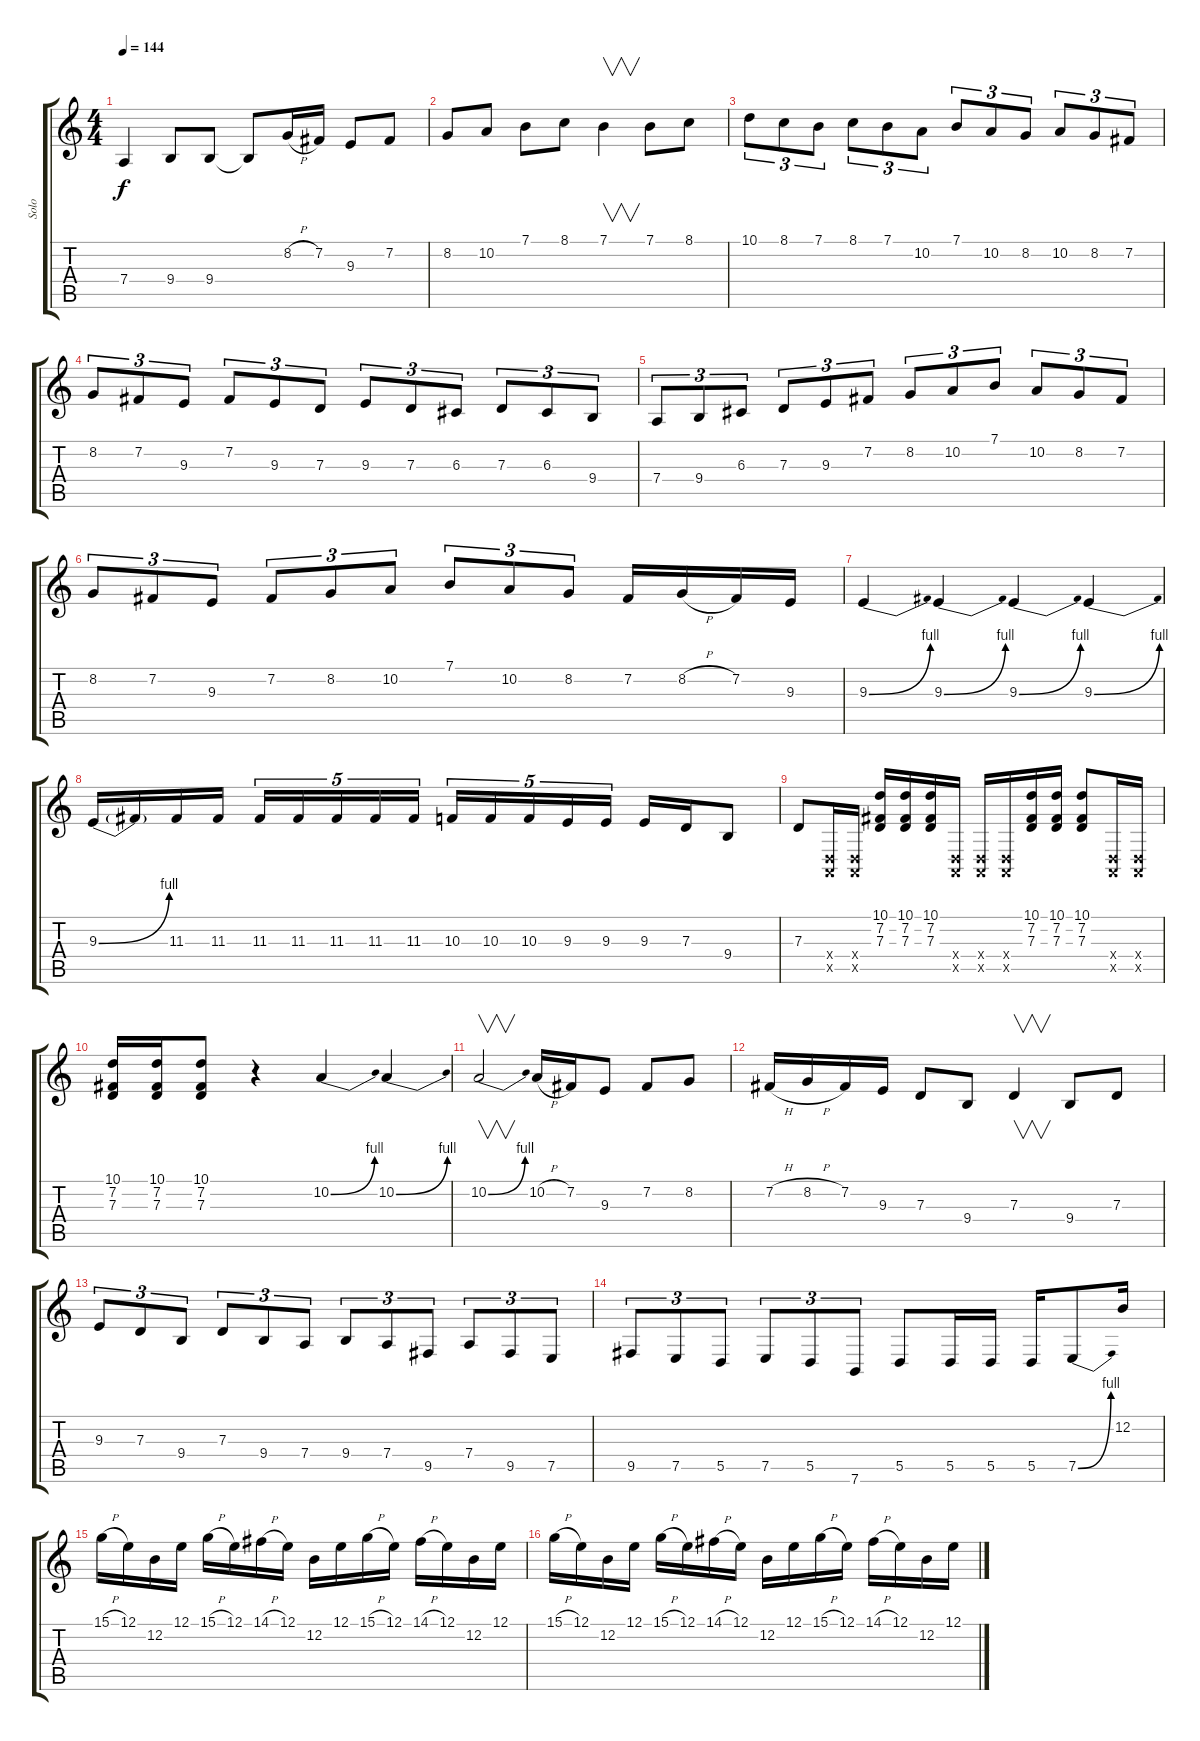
\track ("Solo" "Solo") {instrument clarinet}
\staff {score tabs}
\tuning (E4 B3 G3 D3 A2 E2) {hide}
\ts (4 4)
\tempo 144
\clef g2
\ks c
7.4.4{dy f} 9.4.8 9.4.8 9.4{t}.8 8.2{h}.16 7.2.16 9.3.8 7.2.8 |
8.2.8 10.2.8 7.1.8 8.1.8 7.1.4{v} 7.1.8 8.1.8 |
10.1.8{tu (3 2)} 8.1.8{tu (3 2)} 7.1.8{tu (3 2)} 8.1.8{tu (3 2)} 7.1.8{tu (3 2)} 10.2.8{tu (3 2)} 7.1.8{tu (3 2)} 10.2.8{tu (3 2)} 8.2.8{tu (3 2)} 10.2.8{tu (3 2)} 8.2.8{tu (3 2)} 7.2.8{tu (3 2)} |
8.2.8{tu (3 2)} 7.2.8{tu (3 2)} 9.3.8{tu (3 2)} 7.2.8{tu (3 2)} 9.3.8{tu (3 2)} 7.3.8{tu (3 2)} 9.3.8{tu (3 2)} 7.3.8{tu (3 2)} 6.3.8{tu (3 2)} 7.3.8{tu (3 2)} 6.3.8{tu (3 2)} 9.4.8{tu (3 2)} |
7.4.8{tu (3 2)} 9.4.8{tu (3 2)} 6.3.8{tu (3 2)} 7.3.8{tu (3 2)} 9.3.8{tu (3 2)} 7.2.8{tu (3 2)} 8.2.8{tu (3 2)} 10.2.8{tu (3 2)} 7.1.8{tu (3 2)} 10.2.8{tu (3 2)} 8.2.8{tu (3 2)} 7.2.8{tu (3 2)} |
8.2.8{tu (3 2)} 7.2.8{tu (3 2)} 9.3.8{tu (3 2)} 7.2.8{tu (3 2)} 8.2.8{tu (3 2)} 10.2.8{tu (3 2)} 7.1.8{tu (3 2)} 10.2.8{tu (3 2)} 8.2.8{tu (3 2)} 7.2.16 8.2{h}.16 7.2.16 9.3.16 |
9.3{be (bend 0 0 60 4)}.4 9.3{be (bend 0 0 60 4)}.4 9.3{be (bend 0 0 60 4)}.4 9.3{be (bend 0 0 60 4)}.4 |
9.3{be (bend 0 0 60 4)}.16 9.3{t}.16 11.3.16 11.3.16 11.3.16{tu (5 4)} 11.3.16{tu (5 4)} 11.3.16{tu (5 4)} 11.3.16{tu (5 4)} 11.3.16{tu (5 4)} 10.3.16{tu (5 4)} 10.3.16{tu (5 4)} 10.3.16{tu (5 4)} 9.3.16{tu (5 4)} 9.3.16{tu (5 4)} 9.3.16 7.3.16 9.4.8 |
7.3.8 (0.4{x} 0.5{x}).16 (0.4{x} 0.5{x}).16 (10.1 7.2 7.3).16 (10.1 7.2 7.3).16 (10.1 7.2 7.3).16 (0.4{x} 0.5{x}).16 (0.4{x} 0.5{x}).16 (0.4{x} 0.5{x}).16 (10.1 7.2 7.3).16 (10.1 7.2 7.3).16 (10.1 7.2 7.3).8 (0.4{x} 0.5{x}).16 (0.4{x} 0.5{x}).16 |
(10.1 7.2 7.3).16 (10.1 7.2 7.3).16 (10.1 7.2 7.3).8 r.4 10.2{be (bend 0 0 60 4)}.4 10.2{be (bend 0 0 60 4)}.4 |
10.2{be (bend 0 0 60 4)}.2{v} 10.2{h}.16 7.2.16 9.3.8 7.2.8 8.2.8 |
7.2{h}.16 8.2{h}.16 7.2.16 9.3.16 7.3.8 9.4.8 7.3.4{v} 9.4.8 7.3.8 |
9.3.8{tu (3 2)} 7.3.8{tu (3 2)} 9.4.8{tu (3 2)} 7.3.8{tu (3 2)} 9.4.8{tu (3 2)} 7.4.8{tu (3 2)} 9.4.8{tu (3 2)} 7.4.8{tu (3 2)} 9.5.8{tu (3 2)} 7.4.8{tu (3 2)} 9.5.8{tu (3 2)} 7.5.8{tu (3 2)} |
9.5.8{tu (3 2)} 7.5.8{tu (3 2)} 5.5.8{tu (3 2)} 7.5.8{tu (3 2)} 5.5.8{tu (3 2)} 7.6.8{tu (3 2)} 5.5.8 5.5.16 5.5.16 5.5.16 7.5{be (bend 0 0 60 4)}.8 12.2.16 |
15.1{h}.16 12.1.16 12.2.16 12.1.16 15.1{h}.16 12.1.16 14.1{h}.16 12.1.16 12.2.16 12.1.16 15.1{h}.16 12.1.16 14.1{h}.16 12.1.16 12.2.16 12.1.16 |
15.1{h}.16 12.1.16 12.2.16 12.1.16 15.1{h}.16 12.1.16 14.1{h}.16 12.1.16 12.2.16 12.1.16 15.1{h}.16 12.1.16 14.1{h}.16 12.1.16 12.2.16 12.1.16
